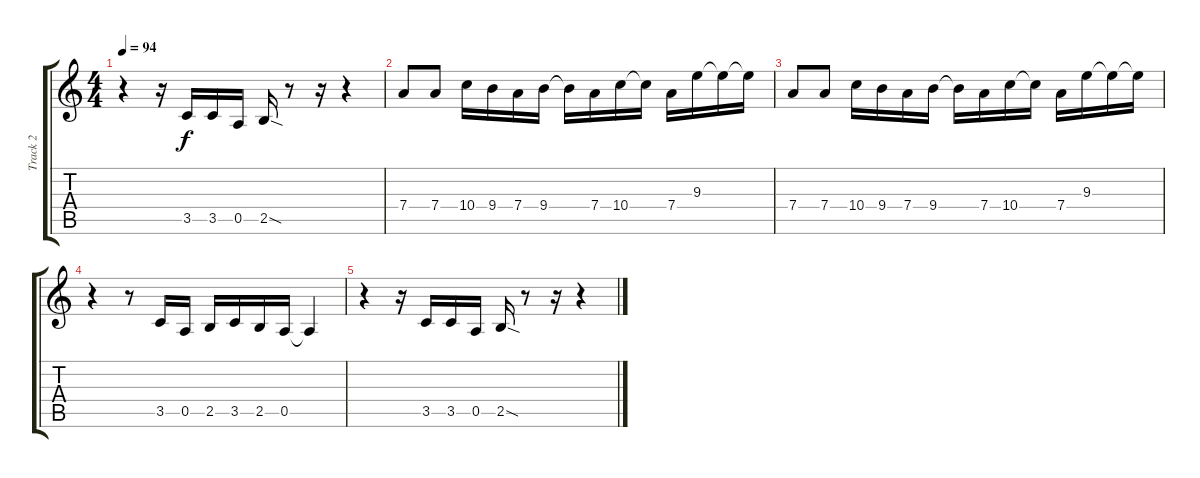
\track ("Track 2" "Track 2") {instrument overdrivenguitar}
\staff {score tabs}
\tuning (E4 B3 G3 D3 A2 E2) {hide}
\ts (4 4)
\tempo 94
\clef g2
\ks c
r.4{dy f} r.16 3.5.16 3.5.16 0.5.16 2.5{sod}.16 r.8 r.16 r.4 |
7.4.8 7.4.8 10.4.16 9.4.16 7.4.16 9.4.16 9.4{t}.16 7.4.16 10.4.16 10.4{t}.16 7.4.16 9.3.16 9.3{t}.16 9.3{t}.16 |
7.4.8 7.4.8 10.4.16 9.4.16 7.4.16 9.4.16 9.4{t}.16 7.4.16 10.4.16 10.4{t}.16 7.4.16 9.3.16 9.3{t}.16 9.3{t}.16 |
r.4 r.8 3.5.16 0.5.16 2.5.16 3.5.16 2.5.16 0.5.16 0.5{t}.4 |
r.4 r.16 3.5.16 3.5.16 0.5.16 2.5{sod}.16 r.8 r.16 r.4
